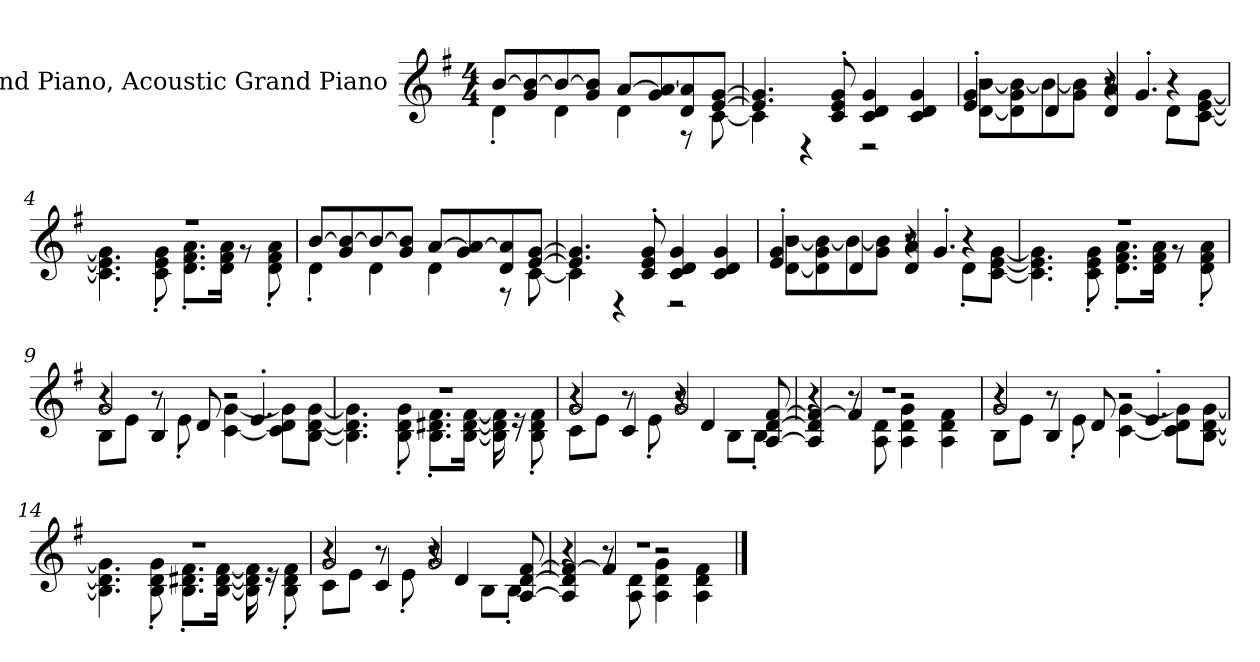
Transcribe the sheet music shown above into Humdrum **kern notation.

**kern
*part1
*staff1
*I"Grand Piano, Acoustic Grand Piano
*I'Pno
*clefG2
*k[f#]
*M4/4
*MM120
=1
*^
[8bi/L	4d'i\
8gi/ 8b/_	.
8b/_	4di\
8gi/ 8b/]J	.
[8ai/L	4di\
8gi/ 8a/_	.
8di/ 8a/]	8r
[8ei/ [8gi/J	[8ci\
=2	=2
4.e/] 4.g/]	4c\]
.	4r
8ci/' 8ei/' 8gi/'	.
4ci/ 4di/ 4gi/	2r
4ci/ 4di/ 4gi/	.
=3	=3
*	*^
2r	[8di\ [8bi\L	4ei/' 4gi/'
.	8d\] 8gi\ 8b\_	.
.	8b\_	4di/
.	8gi\ 8b\]J	.
8r	4r	4di/ 4ai/
4.g'i/	.	.
.	8d'i\L	4r
.	[8ci\ [8ei\ [8gi\J	.
*	*v	*v
=4	=4
1r	4.c\] 4.e\] 4.g\]
.	8ci\' 8ei\' 8gi\'
.	8.di\' 8.f#i\' 8.ai\'L
.	16di\ 16f#i\ 16ai\Jk
.	8r
.	8di\' 8f#i\' 8ai\'
!!LO:LB:g=z	!!
=5	=5
[8bj/L	4d'Z\
8gZ/ 8b/_	.
8b/_	4dZ\
8gZ/ 8b/]J	.
[8aj/L	4dZ\
8gZ/ 8a/_	.
8dZ/ 8a/]	8r
[8eZ/ [8gi/J	[8cZ\
=6	=6
4.e/] 4.g/]	4c\]
.	4r
8ci/' 8ei/' 8gi/'	.
4ci/ 4di/ 4gi/	2r
4cZ/ 4di/ 4gi/	.
=7	=7
*	*^
2r	[8di\ [8bi\L	4ei/' 4gi/'
.	8d\] 8gi\ 8b\_	.
.	8b\_	4di/
.	8gi\ 8b\]J	.
8r	4r	4di/ 4ai/
4.g'i/	.	.
.	8d'i\L	4r
.	[8ci\ [8ei\ [8gi\J	.
*	*v	*v
=8	=8
1r	4.c\] 4.e\] 4.g\]
.	8ci\' 8ei\' 8gi\'
.	8.di\' 8.f#i\' 8.ai\'L
.	16di\ 16f#i\ 16ai\Jk
.	8r
.	8di\' 8f#i\' 8ai\'
!!LO:LB:g=z	!!
=9	=9
*	*^
2gi/	8Bi\L	4r
.	8ei\J	.
.	8r	4Bi/
.	8e'i\	.
2r	[4ci\ [4gi\	8di/
.	.	4.e'i/
.	8c\] 8di\ 8g\]L	.
.	[8Bi\ [8di\ [8gi\J	.
*	*v	*v
=10	=10
1r	4.B\] 4.d\] 4.g\]
.	8Bi\' 8di\' 8gi\'
.	8.Bi\' 8.d#Xi\' 8.f#i\'L
.	[16Bi\ [16d#i\ [16f#i\Jk
.	16B\] 16d#\] 16f#\]
.	16r
.	8Bi\' 8d#i\' 8f#i\'
=11	=11
*	*^
2gi/	8ci\L	4r
.	8ei\J	.
.	8r	4ci/
.	8e'i\	.
2gi/	4r	8r
.	.	4di/
.	8Bi\L	.
.	8B'i\J	[8Ai/ [8di/ [8f#i/
=12	=12	=12
1r	4r	4A/] 4d/] 4f#/_
.	8r	4f#/]
.	8Ai\ 8di\	.
.	4Ai\ 4di\ 4gi\	2r
.	4Ai\ 4di\ 4f#i\	.
!!LO:LB:g=z	!!	!!
=13	=13	=13
2gi/	8Bi\L	4r
.	8ei\J	.
.	8r	4Bi/
.	8e'i\	.
2r	[4ci\ [4gi\	8di/
.	.	4.e'i/
.	8c\] 8di\ 8g\]L	.
.	[8Bi\ [8di\ [8gi\J	.
*	*v	*v
=14	=14
1r	4.B\] 4.d\] 4.g\]
.	8Bi\' 8di\' 8gi\'
.	8.Bi\' 8.d#Xi\' 8.f#i\'L
.	[16Bi\ [16d#i\ [16f#i\Jk
.	16B\] 16d#\] 16f#\]
.	16r
.	8Bi\' 8d#i\' 8f#i\'
=15	=15
*	*^
2gi/	8ci\L	4r
.	8ei\J	.
.	8r	4ci/
.	8e'i\	.
2gi/	4r	8r
.	.	4di/
.	8Bi\L	.
.	8B'i\J	[8Ai/ [8di/ [8f#i/
=16	=16	=16
1r	4r	4A/] 4d/] 4f#/_
.	8r	4f#/]
.	8Ai\ 8di\	.
.	4Ai\ 4di\ 4gi\	2r
.	4Ai\ 4di\ 4f#i\	.
*v	*v	*v
==
*-
